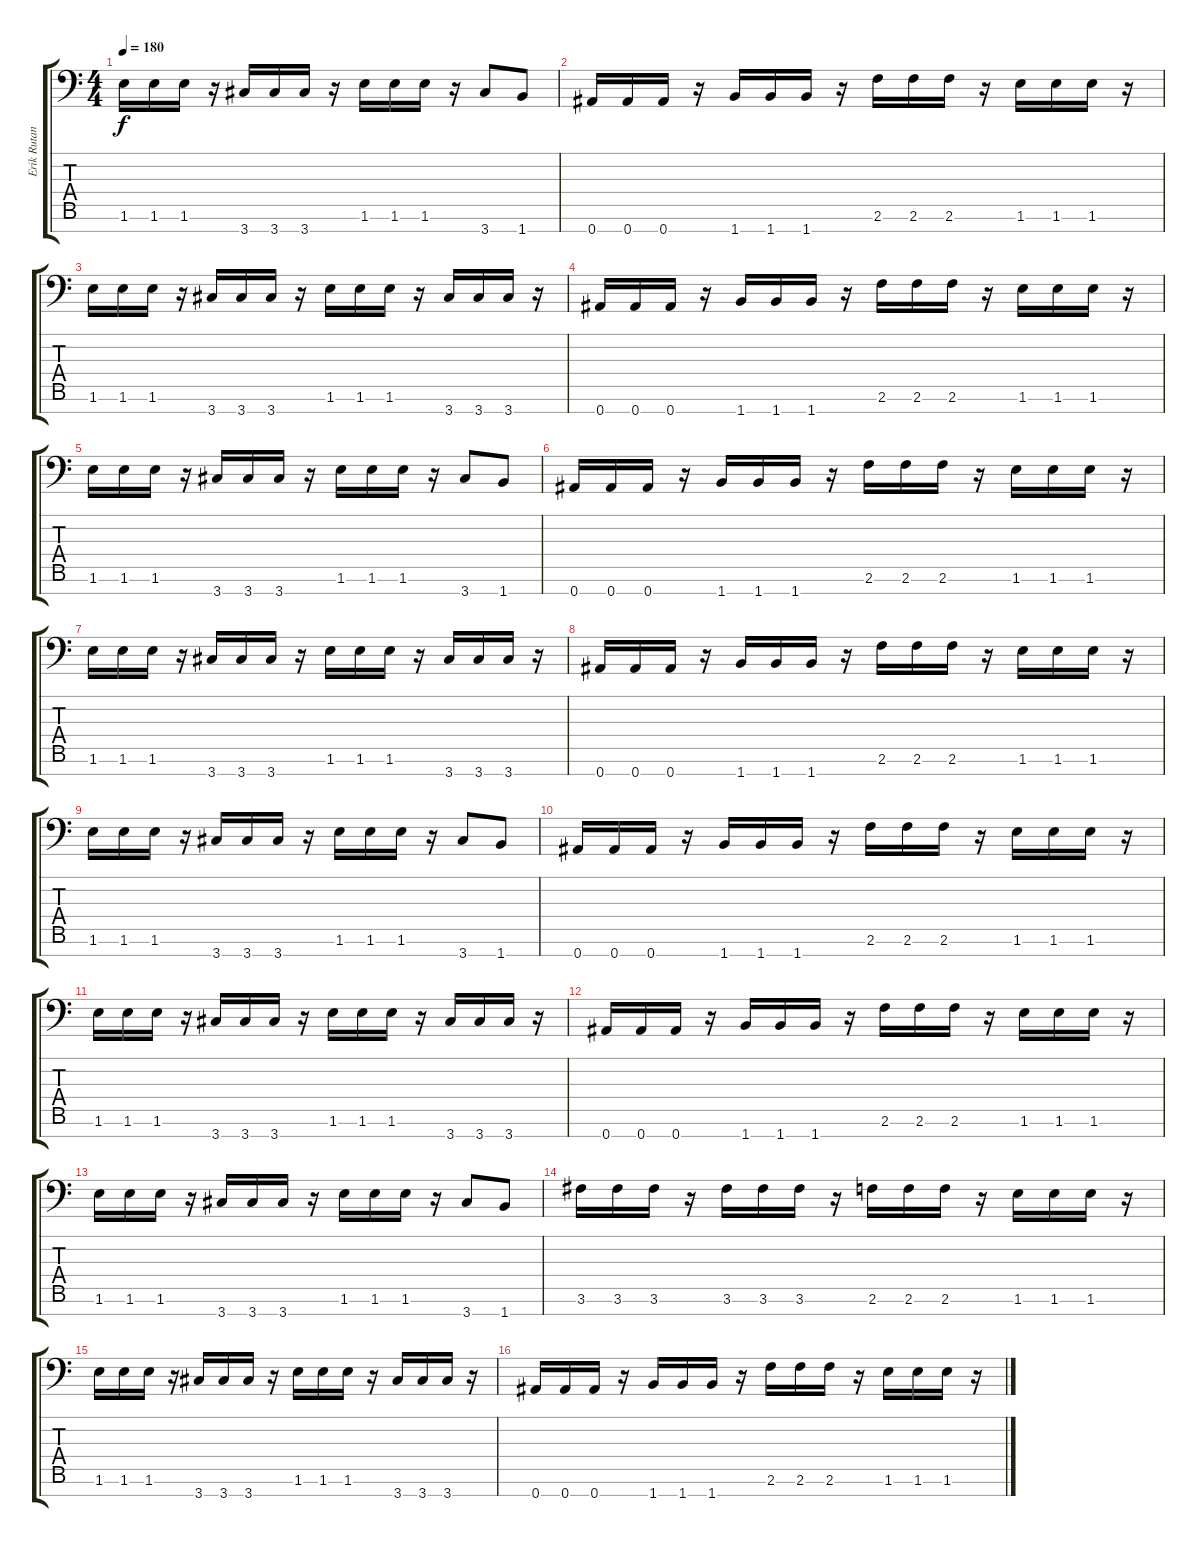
\track ("Erik Rutan" "Erik Rutan") {instrument distortionguitar}
\staff {score tabs}
\tuning (Eb4 Bb3 Gb3 Db3 Ab2 Eb2 Bb1) {hide}
\ts (4 4)
\tempo 180
\clef f4
\ks c
1.6.16{dy f} 1.6.16 1.6.16 r.16 3.7.16 3.7.16 3.7.16 r.16 1.6.16 1.6.16 1.6.16 r.16 3.7.8 1.7.8 |
0.7.16 0.7.16 0.7.16 r.16 1.7.16 1.7.16 1.7.16 r.16 2.6.16 2.6.16 2.6.16 r.16 1.6.16 1.6.16 1.6.16 r.16 |
1.6.16 1.6.16 1.6.16 r.16 3.7.16 3.7.16 3.7.16 r.16 1.6.16 1.6.16 1.6.16 r.16 3.7.16 3.7.16 3.7.16 r.16 |
0.7.16 0.7.16 0.7.16 r.16 1.7.16 1.7.16 1.7.16 r.16 2.6.16 2.6.16 2.6.16 r.16 1.6.16 1.6.16 1.6.16 r.16 |
1.6.16 1.6.16 1.6.16 r.16 3.7.16 3.7.16 3.7.16 r.16 1.6.16 1.6.16 1.6.16 r.16 3.7.8 1.7.8 |
0.7.16 0.7.16 0.7.16 r.16 1.7.16 1.7.16 1.7.16 r.16 2.6.16 2.6.16 2.6.16 r.16 1.6.16 1.6.16 1.6.16 r.16 |
1.6.16 1.6.16 1.6.16 r.16 3.7.16 3.7.16 3.7.16 r.16 1.6.16 1.6.16 1.6.16 r.16 3.7.16 3.7.16 3.7.16 r.16 |
0.7.16 0.7.16 0.7.16 r.16 1.7.16 1.7.16 1.7.16 r.16 2.6.16 2.6.16 2.6.16 r.16 1.6.16 1.6.16 1.6.16 r.16 |
1.6.16 1.6.16 1.6.16 r.16 3.7.16 3.7.16 3.7.16 r.16 1.6.16 1.6.16 1.6.16 r.16 3.7.8 1.7.8 |
0.7.16 0.7.16 0.7.16 r.16 1.7.16 1.7.16 1.7.16 r.16 2.6.16 2.6.16 2.6.16 r.16 1.6.16 1.6.16 1.6.16 r.16 |
1.6.16 1.6.16 1.6.16 r.16 3.7.16 3.7.16 3.7.16 r.16 1.6.16 1.6.16 1.6.16 r.16 3.7.16 3.7.16 3.7.16 r.16 |
0.7.16 0.7.16 0.7.16 r.16 1.7.16 1.7.16 1.7.16 r.16 2.6.16 2.6.16 2.6.16 r.16 1.6.16 1.6.16 1.6.16 r.16 |
1.6.16 1.6.16 1.6.16 r.16 3.7.16 3.7.16 3.7.16 r.16 1.6.16 1.6.16 1.6.16 r.16 3.7.8 1.7.8 |
3.6.16 3.6.16 3.6.16 r.16 3.6.16 3.6.16 3.6.16 r.16 2.6.16 2.6.16 2.6.16 r.16 1.6.16 1.6.16 1.6.16 r.16 |
1.6.16 1.6.16 1.6.16 r.16 3.7.16 3.7.16 3.7.16 r.16 1.6.16 1.6.16 1.6.16 r.16 3.7.16 3.7.16 3.7.16 r.16 |
0.7.16 0.7.16 0.7.16 r.16 1.7.16 1.7.16 1.7.16 r.16 2.6.16 2.6.16 2.6.16 r.16 1.6.16 1.6.16 1.6.16 r.16
